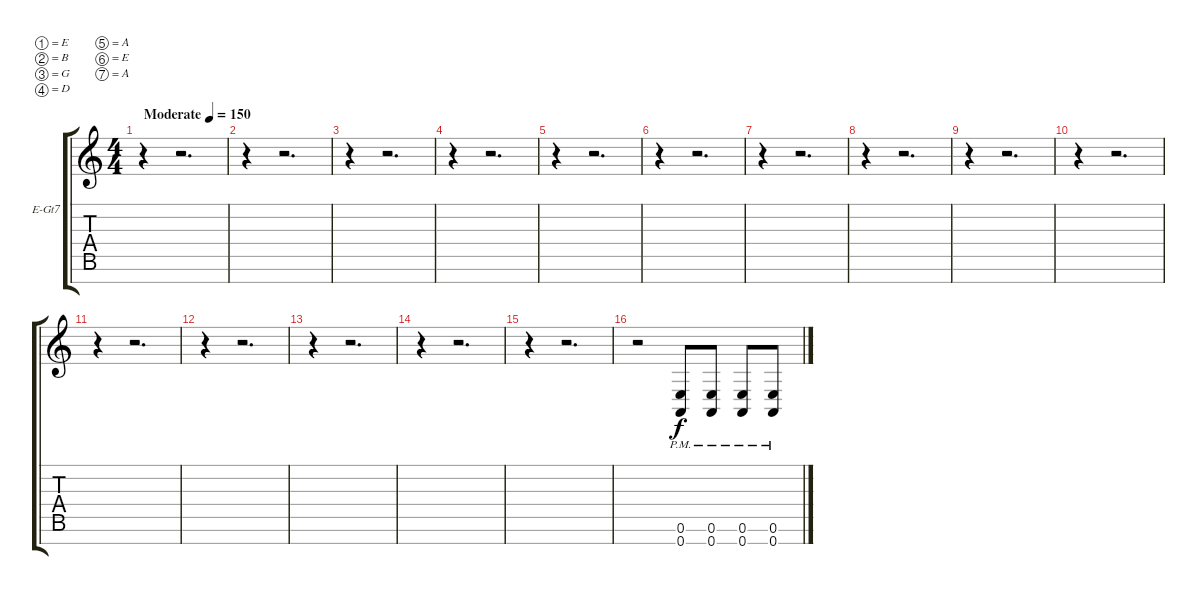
\bracketExtendMode groupsimilarinstruments
\firstSystemTrackNameOrientation horizontal
\otherSystemsTrackNameOrientation horizontal
\track ("VINCHO" "E-Gt7") {instrument overdrivenguitar}
\staff {score tabs}
\tuning (E4 B3 G3 D3 A2 E2 A1)
\ts (4 4)
\beaming (8 2 2 2 2)
\tempo (150 "Moderate")
\clef g2
\ks c
r.4{dy f instrument overdrivenguitar} r.2{d} |
r.4 r.2{d} |
r.4 r.2{d} |
r.4 r.2{d} |
r.4 r.2{d} |
r.4 r.2{d} |
r.4 r.2{d} |
r.4 r.2{d} |
r.4 r.2{d} |
r.4 r.2{d} |
r.4 r.2{d} |
r.4 r.2{d} |
r.4 r.2{d} |
r.4 r.2{d} |
r.4 r.2{d} |
r.2 (0.6{pm} 0.7{pm}).8 (0.6{pm} 0.7{pm}).8 (0.6{pm} 0.7{pm}).8 (0.6{pm} 0.7{pm}).8
